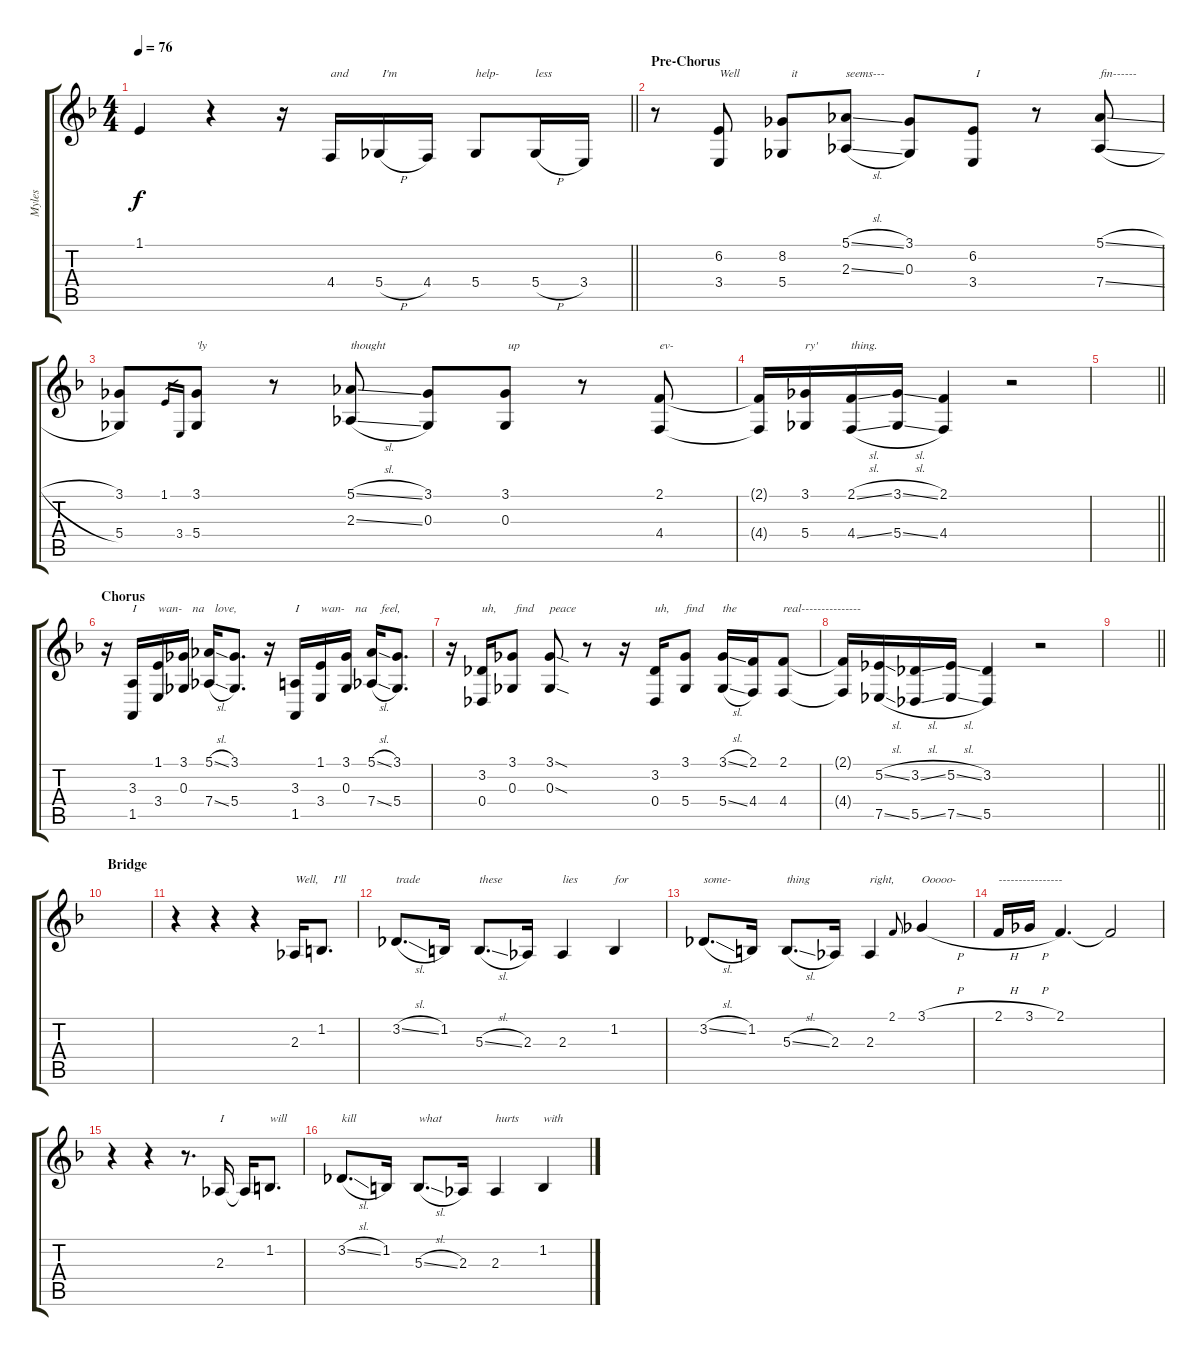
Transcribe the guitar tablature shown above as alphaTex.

\track ("Myles" "Myles") {instrument tenorsax}
\staff {score tabs}
\tuning (Eb4 Bb3 Gb3 Db3 Ab2 Db2) {hide}
\ts (4 4)
\tempo 76
\clef g2
\barLineRight lightlight
\ks f
1.1.4{dy f} r.4 r.16 4.4.16{txt "and"} 5.4{h}.16{txt " I'm"} 4.4.16 5.4.8{txt "help-"} 5.4{h}.16{txt "less"} 3.4.16 |
\section ("" "Pre-Chorus")
r.8 (6.2 3.4).8{txt "Well"} (8.2 5.4).8{txt "   it"} (5.1{sl} 2.3{sl}).8{txt "seems---"} (3.1 0.3).8 (6.2 3.4).8{txt " I"} r.8 (5.1{sl} 7.4{sl}).8{txt "fin------"} |
(3.1 5.4).8 1.1.16{gr} 3.4.16{gr} (3.1 5.4).8{txt "'ly"} r.8 (5.1{sl} 2.3{sl}).8{txt "thought"} (3.1 0.3).8 (3.1 0.3).8{txt " up"} r.8 (2.1 4.4).8{txt "ev-"} |
(2.1{t} 4.4{t}).16 (3.1 5.4).16{txt "ry'"} (2.1{sl} 4.4{sl}).16{txt "thing."} (3.1{sl} 5.4{sl}).16 (2.1 4.4).4 r.2 |
\barLineRight lightlight
|
\section ("" "Chorus")
r.16 (3.3 1.5).16{txt "I"} (1.1 3.4).16{txt "wan-"} (3.1 0.3).16{txt "   na"} (5.1{sl} 7.4{sl}).16{txt "  love,"} (3.1 5.4).8{d} r.16 (3.3 1.5).16{txt "I"} (1.1 3.4).16{txt "wan-"} (3.1 0.3).16{txt "   na"} (5.1{sl} 7.4{sl}).16{txt "   feel,"} (3.1 5.4).8{d} |
r.16 (3.2 0.4).16{txt "uh,"} (3.1 0.3).8{txt " find"} (3.1{sod} 0.3{sod}).8{txt "peace"} r.8 r.16 (3.2 0.4).16{txt "uh,"} (3.1 5.4).8{txt "find"} (3.1{sl} 5.4{sl}).16{txt "the"} (2.1 4.4).16 (2.1 4.4).8{txt "real---------------"} |
(2.1{t} 4.4{t}).16 (5.2{sl} 7.5{sl}).16 (3.2{sl} 5.5{sl}).16 (5.2{sl} 7.5{sl}).16 (3.2 5.5).4 r.2 |
\barLineRight lightlight
|
\section ("" "Bridge")
|
r.4 r.4 r.4 2.3.16{txt "Well,"} 1.2.8{d txt "    I'll"} |
3.2{sl}.8{d txt "trade"} 1.2.16 5.3{sl}.8{d txt "these"} 2.3.16 2.3.4{txt "lies"} 1.2.4{txt "for"} |
3.2{sl}.8{d txt "some-"} 1.2.16 5.3{sl}.8{d txt "thing"} 2.3.16 2.3.4{txt "right,"} 2.1.8{gr onbeat} 3.1{h}.4{txt "Ooooo-"} |
2.1{h}.16{txt "----------------"} 3.1{h}.16 2.1.4{d} 2.1{t}.2 |
r.4 r.4 r.8{d} 2.3.16{txt "I"} 2.3{t}.16 1.2.8{d txt "will"} |
3.2{sl}.8{d txt "kill"} 1.2.16 5.3{sl}.8{d txt "what"} 2.3.16 2.3.4{txt "hurts"} 1.2.4{txt "with"}
